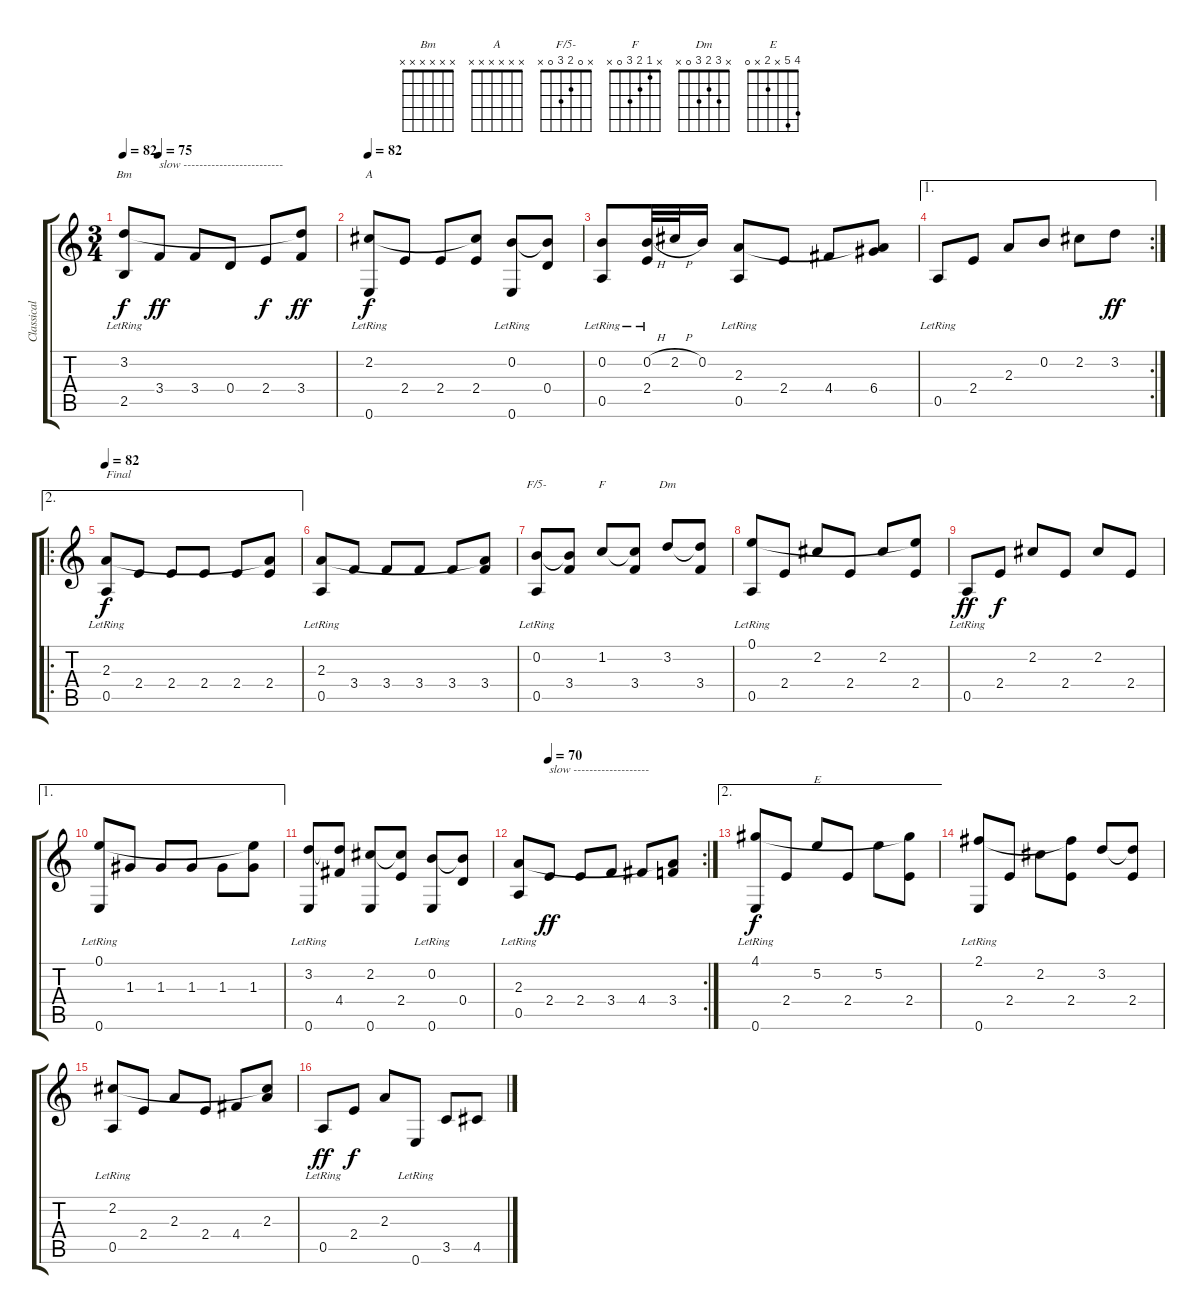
\track ("Classical Guitar" "Classical ") {instrument acousticguitarnylon}
\staff {score tabs}
\tuning (E4 B3 G3 D3 A2 E2) {hide}
\chord ("Bm" x x x x x x) {firstfret 0}
\chord ("A" x x x x x x) {firstfret 0}
\chord ("F/5-" x 0 2 3 0 x)
\chord ("F" x 1 2 3 0 x)
\chord ("Dm" x 3 2 3 0 x)
\chord ("E" 4 5 x 2 x 0)
\ts (3 4)
\tempo 82
\tempo (75 0.16666666666666666)
\clef g2
\ks c
(3.2 2.5{lr}).8{ch "Bm" dy f} 3.4.8{txt "slow -------------------------" dy ff} 3.4.8 0.4.8 2.4.8{dy f} (3.2{t} 3.4).8{dy ff} |
\tempo 82
(2.2 0.6{lr}).8{ch "A" dy f} 2.4.8 2.4.8 (2.2{t} 2.4).8 (0.2 0.6{lr}).8 (0.2{t} 0.4).8 |
(0.2 0.5{lr}).8 (0.2{h} 2.4{lr}).32 2.2{h}.32 0.2.16 (2.3 0.5{lr}).8 2.4.8 4.4.8 (2.3{t} 6.4).8 |
\ae 1
\rc 2
0.5{lr}.8 2.4.8 2.3.8 0.2.8 2.2.8 3.2.8{dy ff} |
\ae 2
\ro
\tempo 82
(2.3 0.5{lr}).8{txt "Final" dy f} 2.4.8 2.4.8 2.4.8 2.4.8 (2.3{t} 2.4).8 |
(2.3 0.5{lr}).8 3.4.8 3.4.8 3.4.8 3.4.8 (2.3{t} 3.4).8 |
(0.2 0.5{lr}).8{ch "F/5-"} (0.2{t} 3.4).8 1.2.8{ch "F"} (1.2{t} 3.4).8 3.2.8{ch "Dm"} (3.2{t} 3.4).8 |
(0.1 0.5{lr}).8 2.4.8 2.2.8 2.4.8 2.2.8 (0.1{t} 2.4).8 |
0.5{lr}.8{dy ff} 2.4.8{dy f} 2.2.8 2.4.8 2.2.8 2.4.8 |
\ae 1
(0.1 0.6{lr}).8 1.3.8 1.3.8 1.3.8 1.3.8 (0.1{t} 1.3).8 |
(3.2 0.6{lr}).8 (3.2{t} 4.4).8 (2.2 0.6).8 (2.2{t} 2.4).8 (0.2 0.6{lr}).8 (0.2{t} 0.4).8 |
\rc 2
\tempo (70 0.16666666666666666)
(2.3 0.5{lr}).8 2.4.8{txt "slow -------------------" dy ff} 2.4.8 3.4.8 4.4.8 (2.3{t} 3.4).8 |
\ae 2
(4.1 0.6{lr}).8{dy f} 2.4.8 5.2.8{ch "E"} 2.4.8 5.2.8 (4.1{t} 2.4).8 |
(2.1 0.6{lr}).8 2.4.8 2.2.8 (2.1{t} 2.4).8 3.2.8 (3.2{t} 2.4).8 |
(2.2 0.5{lr}).8 2.4.8 2.3.8 2.4.8 4.4.8 (2.2{t} 2.3).8 |
0.5{lr}.8{dy ff} 2.4.8{dy f} 2.3.8 0.6{lr}.8 3.5.8 4.5.8
